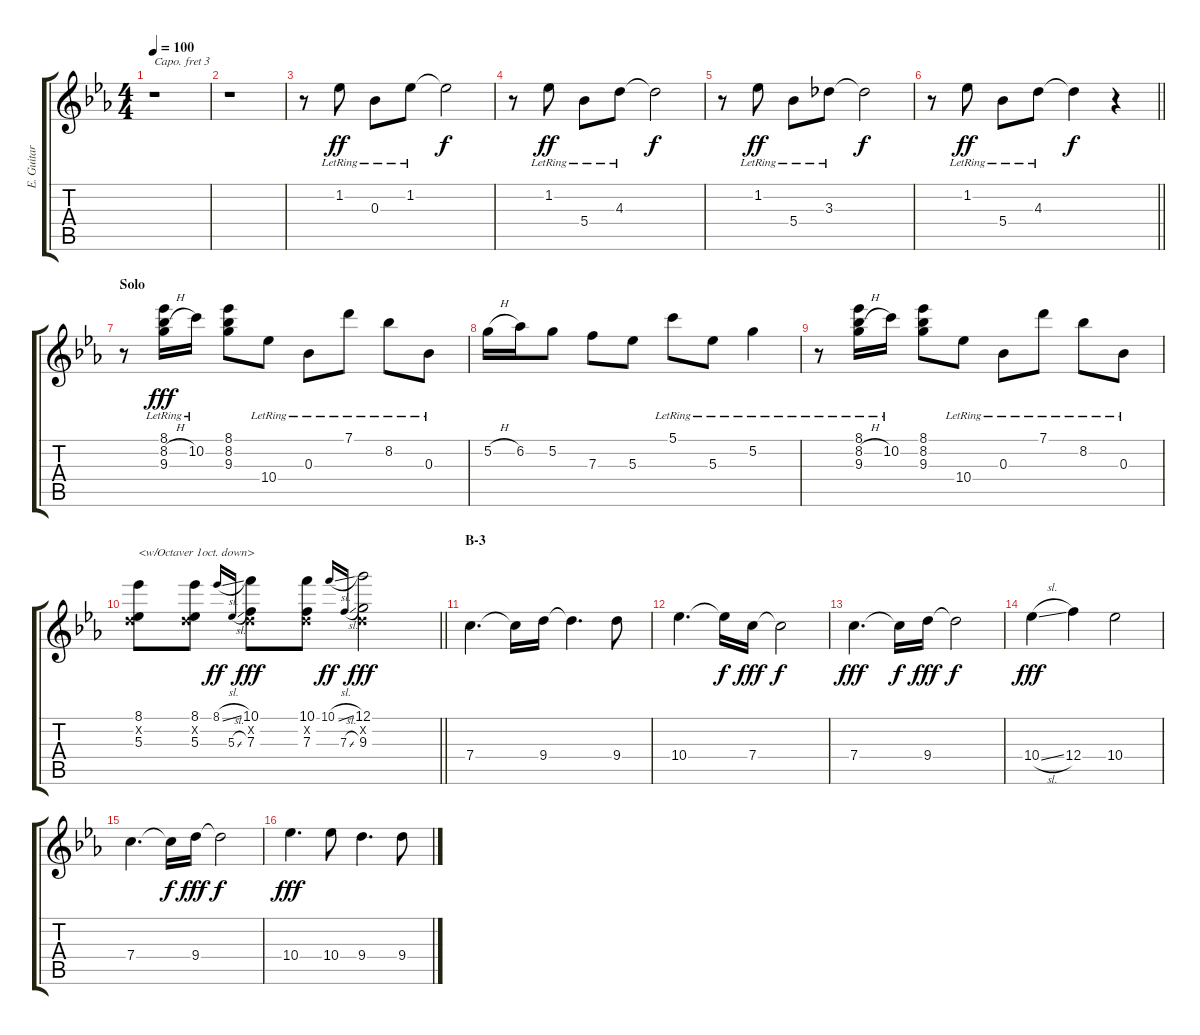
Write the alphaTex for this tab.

\track ("E. Guitar II" "E. Guitar ") {instrument electricguitarjazz}
\staff {score tabs}
\capo 3
\tuning (E4 B3 G3 D3 A2 E2) {hide}
\ts (4 4)
\tempo 100
\clef g2
\ks eb
r.1{dy f} |
r.1 |
r.8 1.2{lr}.8{dy ff} 0.3{lr}.8 1.2{lr}.8 1.2{t}.2{dy f} |
r.8 1.2{lr}.8{dy ff} 5.4{lr}.8 4.3{lr}.8 4.3{t}.2{dy f} |
r.8 1.2{lr}.8{dy ff} 5.4{lr}.8 3.3{lr}.8 3.3{t}.2{dy f} |
\barLineRight lightlight
r.8 1.2{lr}.8{dy ff} 5.4{lr}.8 4.3{lr}.8 4.3{t}.4{dy f} r.4 |
\section ("" "Solo")
r.8 (8.1{lr} 8.2{h lr} 9.3{lr}).16{dy fff} 10.2{lr}.16 (8.1 8.2 9.3).8 10.4{lr}.8 0.3{lr}.8 7.1{lr}.8 8.2{lr}.8 0.3{lr}.8 |
5.2{h}.16 6.2.16 5.2.8 7.3.8 5.3.8 5.1{lr}.8 5.3{lr}.8 5.2{lr}.4 |
r.8 (8.1{lr} 8.2{h lr} 9.3{lr}).16 10.2{lr}.16 (8.1 8.2 9.3).8 10.4{lr}.8 0.3{lr}.8 7.1{lr}.8 8.2{lr}.8 0.3{lr}.8 |
\barLineRight lightlight
(8.1 0.2{x} 5.3).8{txt "<w/Octaver 1oct. down>"} (8.1 0.2{x} 5.3).8 8.1{sl}.16{gr onbeat dy ff} 5.3{sl}.16{gr onbeat} (10.1 0.2{x} 7.3).8{dy fff} (10.1 0.2{x} 7.3).8 10.1{sl}.16{gr onbeat dy ff} 7.3{sl}.16{gr onbeat} (12.1 0.2{x} 9.3).2{dy fff} |
\section ("" "B-3")
7.4.4{d} 7.4{t}.16 9.4.16 9.4{t}.4{d} 9.4.8 |
10.4.4{d} 10.4{t}.16{dy f} 7.4.16{dy fff} 7.4{t}.2{dy f} |
7.4.4{d dy fff} 7.4{t}.16{dy f} 9.4.16{dy fff} 9.4{t}.2{dy f} |
10.4{sl}.4{dy fff} 12.4.4 10.4.2 |
7.4.4{d} 7.4{t}.16{dy f} 9.4.16{dy fff} 9.4{t}.2{dy f} |
10.4.4{d dy fff} 10.4.8 9.4.4{d} 9.4.8
